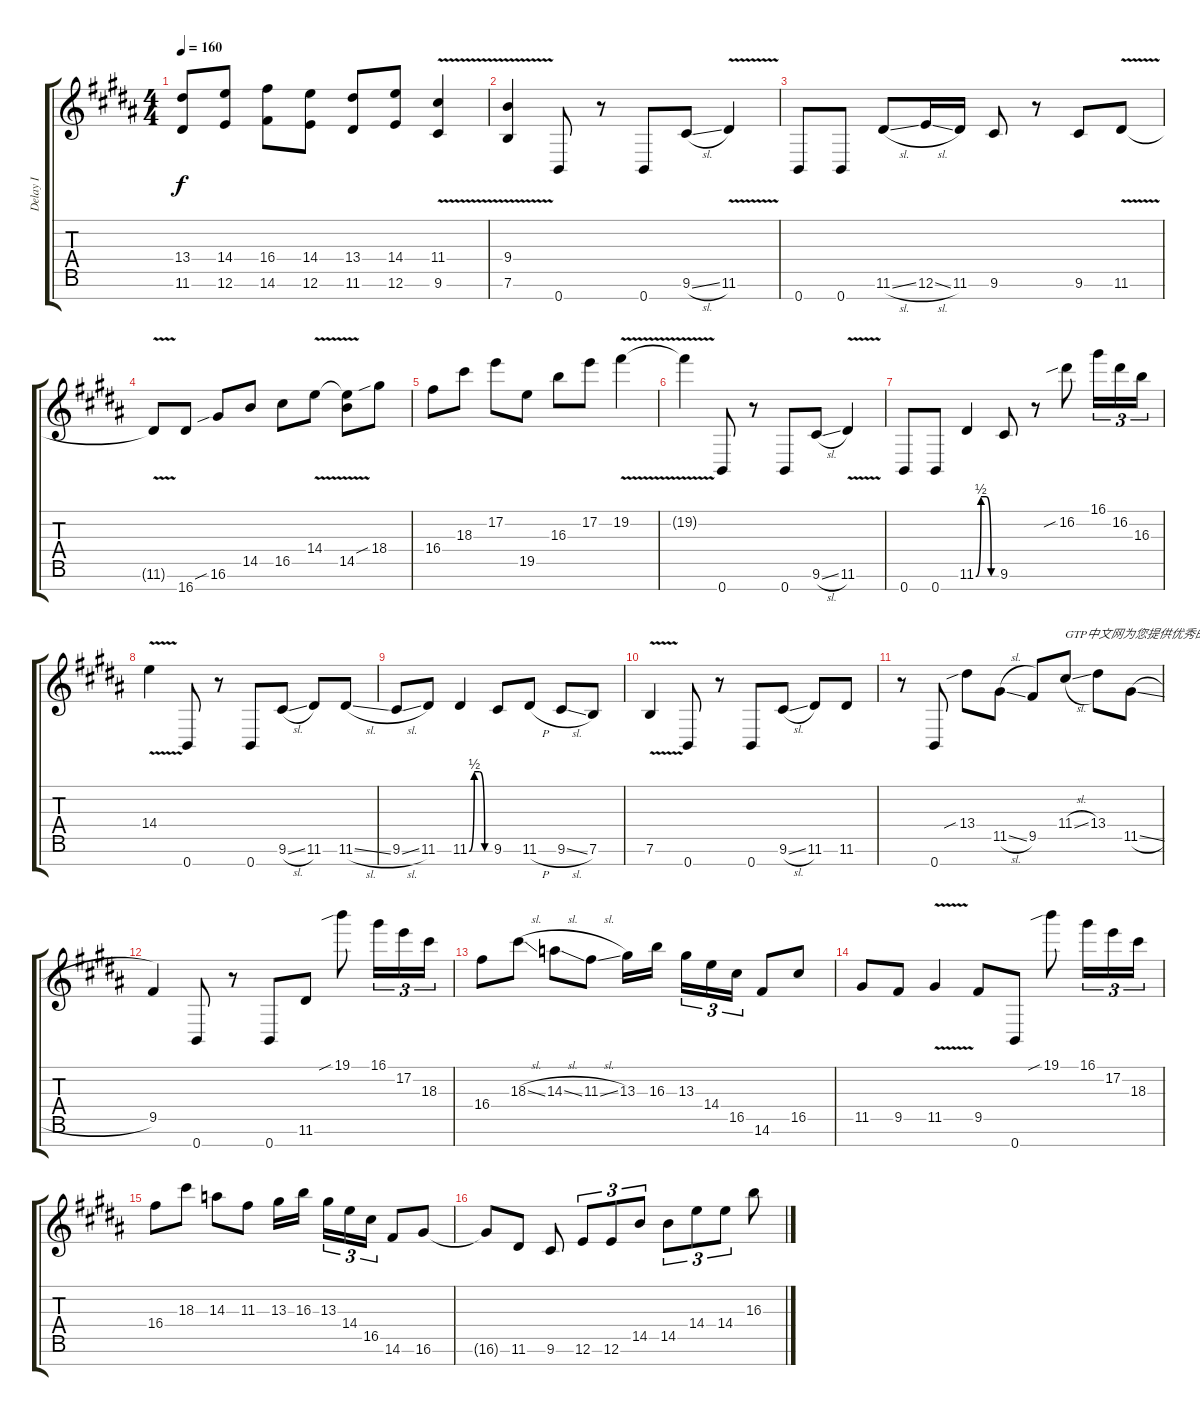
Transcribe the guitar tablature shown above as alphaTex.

\track ("Delay I" "Delay I") {instrument distortionguitar}
\staff {score tabs}
\tuning (E4 B3 G3 D3 A2 E2 B1) {hide}
\ts (4 4)
\tempo 160
\clef g2
\ks b
(13.4 11.6).8{dy f} (14.4 12.6).8 (16.4 14.6).8 (14.4 12.6).8 (13.4 11.6).8 (14.4 12.6).8 (11.4{v} 9.6{v}).4 |
(9.4{v} 7.6{v}).4 0.7.8 r.8 0.7.8 9.6{sl}.8 11.6{v}.4 |
0.7.8 0.7.8 11.6{sl}.8 12.6{sl}.16 11.6.16 9.6.8 r.8 9.6.8 11.6{v}.8 |
11.6{t}.8 16.7.8 16.6{sib}.8 14.5.8 16.5.8 14.4{v}.8 (14.4{t} 14.5).8 18.4{sib}.8 |
16.4.8 18.3.8 17.2.8 19.5.8 16.3.8 17.2.8 19.2{v}.4 |
19.2{t}.4 0.7.8 r.8 0.7.8 9.6{sl}.8 11.6{v}.4 |
0.7.8 0.7.8 11.6{be (custom 0 0 15 2 30 2 45 0 60 0)}.4 9.6.8 r.8 16.2{sib}.8 16.1.16{tu (3 2)} 16.2.16{tu (3 2)} 16.3.16{tu (3 2)} |
14.4{v}.4 0.7.8 r.8 0.7.8 9.6{sl}.8 11.6.8 11.6{sl}.8 |
9.6{sl}.8 11.6.8 11.6{be (custom 0 0 15 2 30 2 45 0 60 0)}.4 9.6.8 11.6{h}.8 9.6{sl}.8 7.6.8 |
7.6{v}.4 0.7.8 r.8 0.7.8 9.6{sl}.8 11.6.8 11.6.8 |
r.8 0.7.8 13.4{sib}.8 11.5{sl}.8 9.5.8 11.4{sl}.8{txt "GTP中文网为您提供优秀的谱子"} 13.4.8 11.5{sl}.8 |
9.5.4 0.7.8 r.8 0.7.8 11.6.8 19.1{sib}.8 16.1.16{tu (3 2)} 17.2.16{tu (3 2)} 18.3.16{tu (3 2)} |
16.4.8 18.3{sl}.8 14.3{sl}.8 11.3{sl}.8 13.3.16 16.3.16{beam splitsecondary} 13.3.16{tu (3 2)} 14.4.16{tu (3 2)} 16.5.16{tu (3 2)} 14.6.8 16.5.8 |
11.5.8 9.5.8 11.5{v}.4 9.5.8 0.7.8 19.1{sib}.8{volume 10} 16.1.16{tu (3 2)} 17.2.16{tu (3 2)} 18.3.16{tu (3 2)} |
16.4.8 18.3.8 14.3.8 11.3.8 13.3.16 16.3.16{beam splitsecondary} 13.3.16{tu (3 2)} 14.4.16{tu (3 2)} 16.5.16{tu (3 2)} 14.6.8 16.6.8 |
16.6{t}.8 11.6.8 9.6.8 12.6.8{tu (3 2)} 12.6.8{tu (3 2)} 14.5.8{tu (3 2)} 14.5.8{tu (3 2)} 14.4.8{tu (3 2)} 14.4.8{tu (3 2)} 16.3.8
